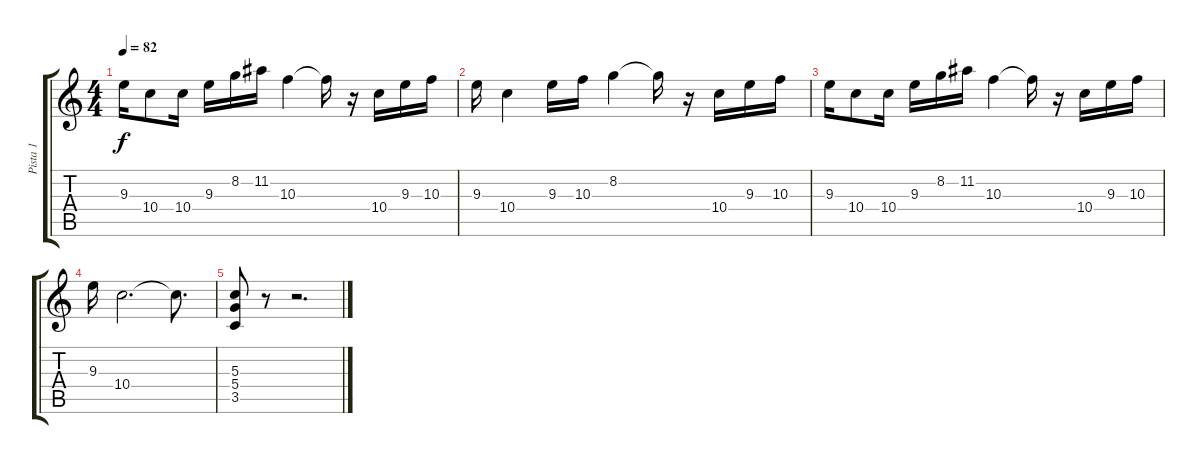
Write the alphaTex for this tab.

\track ("Pista 1" "Pista 1") {instrument overdrivenguitar}
\staff {score tabs}
\tuning (E4 B3 G3 D3 A2 E2) {hide}
\ts (4 4)
\tempo 82
\clef g2
\ks c
9.3.16{dy f} 10.4.8 10.4.16 9.3.16 8.2.16 11.2.16 10.3.4 10.3{t}.16 r.16 10.4.16 9.3.16 10.3.16 |
9.3.16 10.4.4 9.3.16 10.3.16 8.2.4 8.2{t}.16 r.16 10.4.16 9.3.16 10.3.16 |
9.3.16 10.4.8 10.4.16 9.3.16 8.2.16 11.2.16 10.3.4 10.3{t}.16 r.16 10.4.16 9.3.16 10.3.16 |
9.3.16 10.4.2{d} 10.4{t}.8{d} |
(5.3 5.4 3.5).8 r.8 r.2{d}
